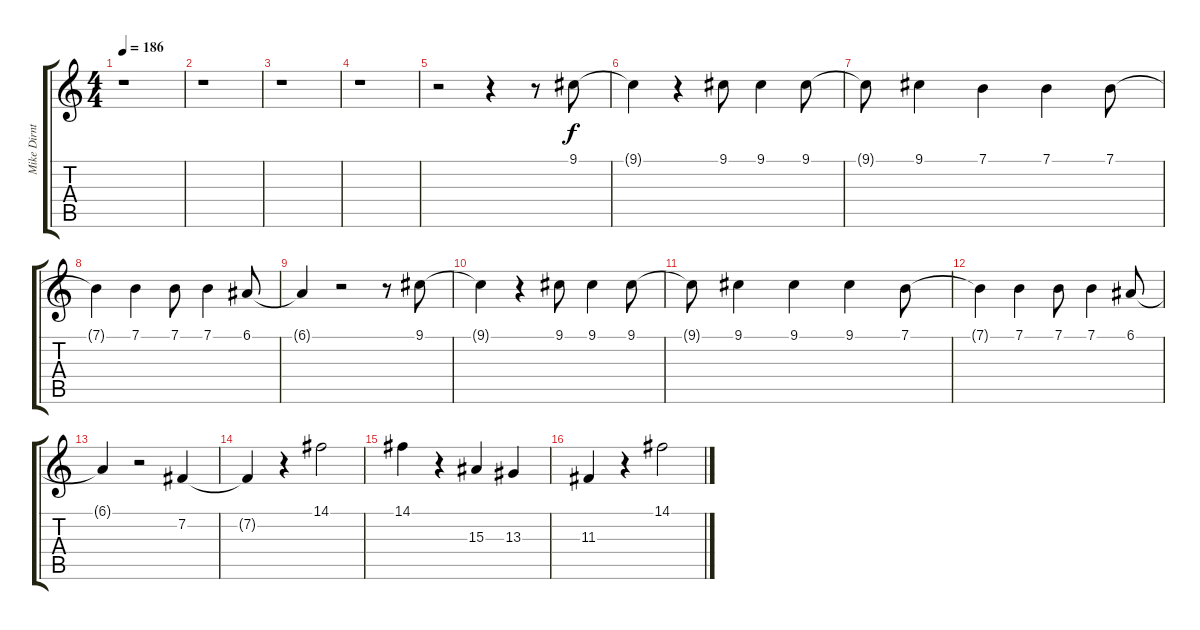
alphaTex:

\track ("Mike Dirnt (Vox)" "Mike Dirnt") {instrument tuba}
\staff {score tabs}
\tuning (E4 B3 G3 D3 A2 E2) {hide}
\ts (4 4)
\tempo 186
\clef g2
\ks c
r.1{dy f} |
r.1 |
r.1 |
r.1 |
r.2 r.4 r.8 9.1.8 |
9.1{t}.4 r.4 9.1.8 9.1.4 9.1.8 |
9.1{t}.8 9.1.4 7.1.4 7.1.4 7.1.8 |
7.1{t}.4 7.1.4 7.1.8 7.1.4 6.1.8 |
6.1{t}.4 r.2 r.8 9.1.8 |
9.1{t}.4 r.4 9.1.8 9.1.4 9.1.8 |
9.1{t}.8 9.1.4 9.1.4 9.1.4 7.1.8 |
7.1{t}.4 7.1.4 7.1.8 7.1.4 6.1.8 |
6.1{t}.4 r.2 7.2.4 |
7.2{t}.4 r.4 14.1.2 |
14.1.4 r.4 15.3.4 13.3.4 |
11.3.4 r.4 14.1.2
